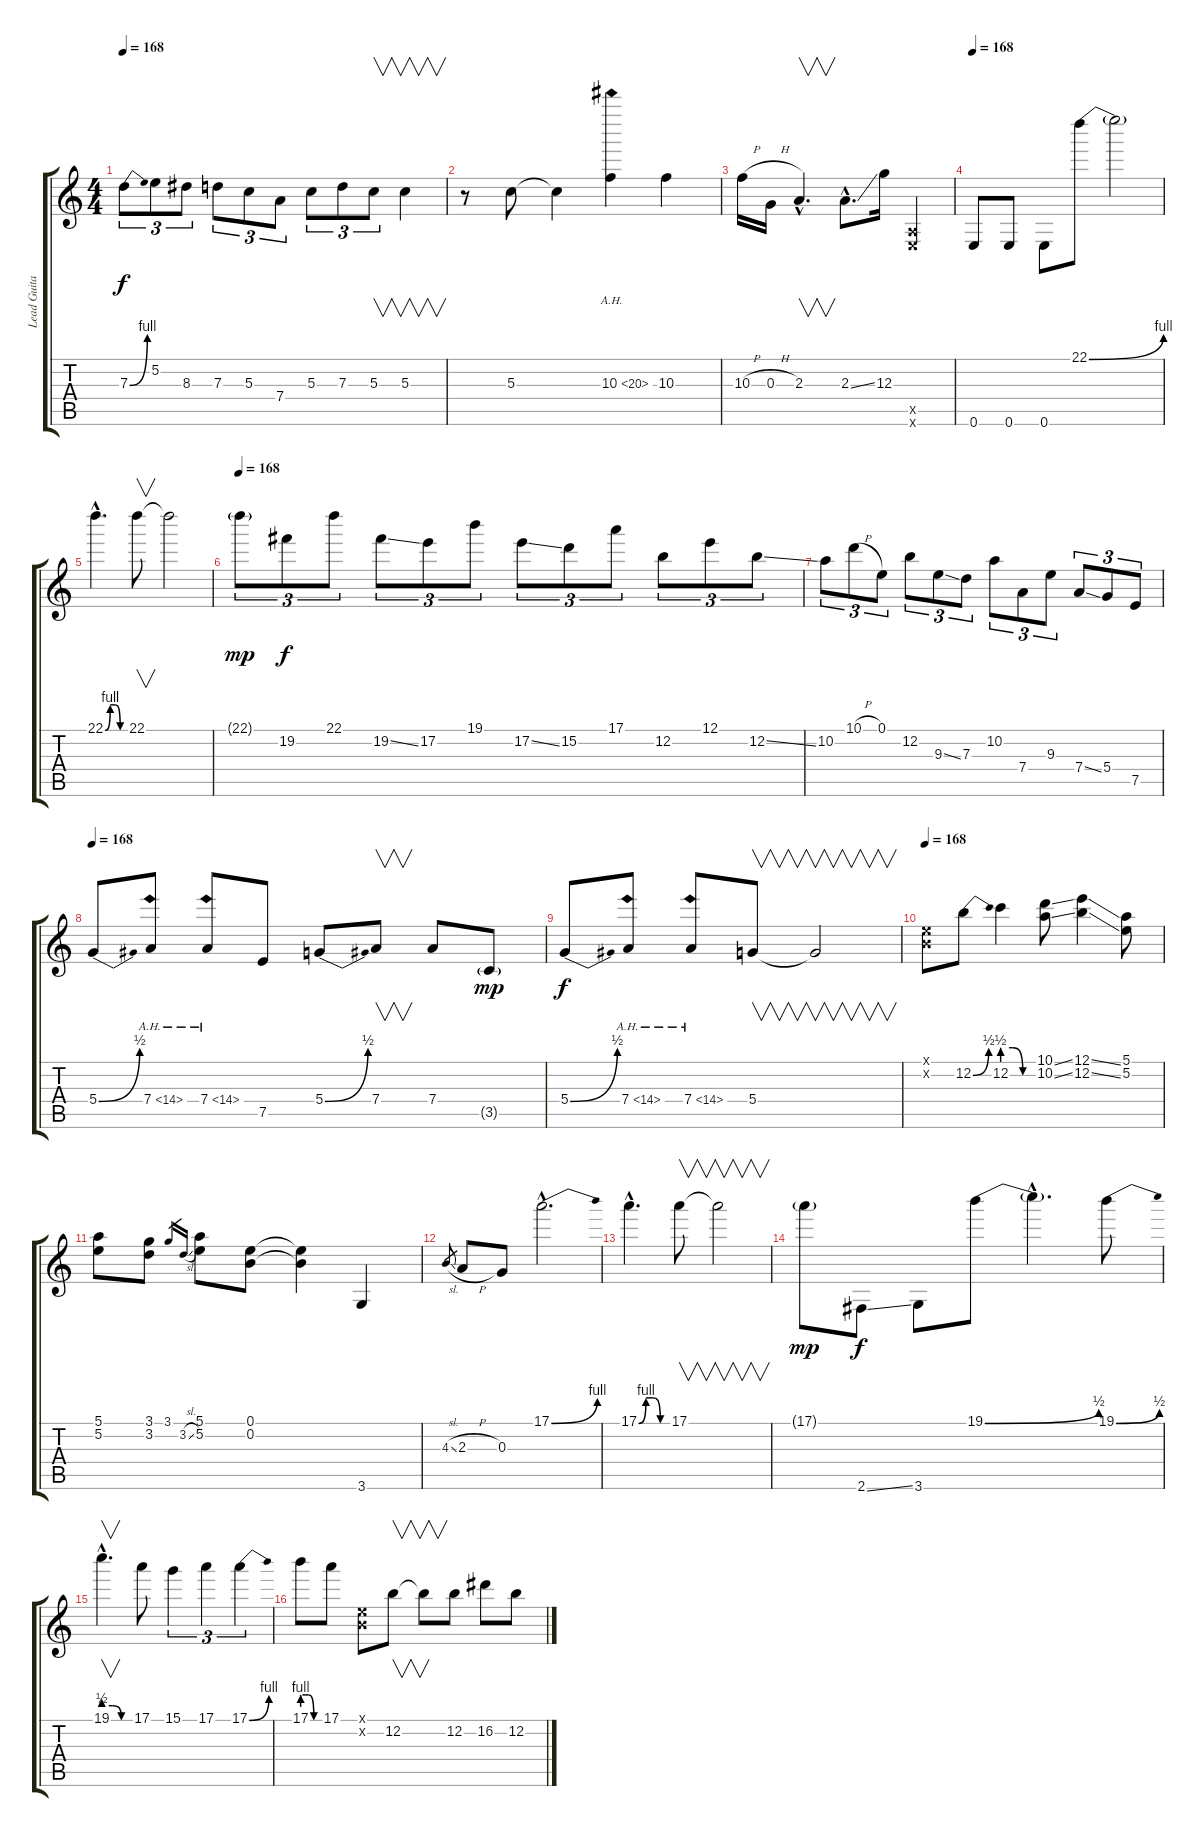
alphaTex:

\track ("Lead Guitar" "Lead Guita") {instrument overdrivenguitar}
\staff {score tabs}
\tuning (E4 B3 G3 D3 A2 E2) {hide}
\ts (4 4)
\tempo 168
\clef g2
\ks c
7.3{be (bend 0 0 60 4)}.8{tu (3 2) dy f} 5.2.8{tu (3 2)} 8.3.8{tu (3 2)} 7.3.8{tu (3 2)} 5.3.8{tu (3 2)} 7.4.8{tu (3 2)} 5.3.8{tu (3 2)} 7.3.8{tu (3 2)} 5.3.8{v tu (3 2)} 5.3.4{v} |
r.8 5.3.8 5.3{t}.4 10.3{ah 10}.4 10.3.4 |
10.3{h}.16 0.3{h}.16 2.3{hac}.4{v d} 2.3{ss hac}.8{d} 12.3.16 (0.5{x} 0.6{x}).4 |
\tempo 168
0.6.8 0.6.8 0.6.8 22.1{be (bend 0 0 60 4)}.8 22.1{t}.2 |
22.1{be (custom 0 0 15 4 30 4 45 0 60 0) hac}.4{d} 22.1.8{v} 22.1{t}.2 |
\tempo 168
22.1{g}.8{tu (3 2) dy mp} 19.2.8{tu (3 2) dy f} 22.1.8{tu (3 2)} 19.2{ss}.8{tu (3 2)} 17.2.8{tu (3 2)} 19.1.8{tu (3 2)} 17.2{ss}.8{tu (3 2)} 15.2.8{tu (3 2)} 17.1.8{tu (3 2)} 12.2.8{tu (3 2)} 12.1.8{tu (3 2)} 12.2{ss}.8{tu (3 2)} |
10.2.8{tu (3 2)} 10.1{h}.8{tu (3 2)} 0.1.8{tu (3 2)} 12.2.8{tu (3 2)} 9.3{ss}.8{tu (3 2)} 7.3.8{tu (3 2)} 10.2.8{tu (3 2)} 7.4.8{tu (3 2)} 9.3.8{tu (3 2)} 7.4{ss}.8{tu (3 2)} 5.4.8{tu (3 2)} 7.5.8{tu (3 2)} |
\tempo 168
5.4{be (bend 0 0 60 2)}.8 7.4{ah 7}.8 7.4{ah 7}.8 7.5.8 5.4{be (bend 0 0 60 2)}.8 7.4.8{v} 7.4.8 3.5{g}.8{dy mp} |
5.4{be (bend 0 0 60 2)}.8{dy f} 7.4{ah 7}.8 7.4{ah 7}.8 5.4.8{v} 5.4{t}.2{v} |
\tempo 168
(0.1{x} 0.2{x}).8 12.2{be (bend 0 0 60 2)}.8 12.2{be (custom 0 2 20 2 40 0 60 0)}.4 (10.1{ss} 10.2{ss}).8 (12.1{ss} 12.2{ss}).4 (5.1 5.2).8 |
(5.1 5.2).8 (3.1 3.2).8 3.1.16{gr} 3.2{sl}.16{gr} (5.1 5.2).8 (0.1 0.2).8 (0.1{t} 0.2{t}).4 3.6.4 |
4.3{sl}.8{gr} 2.3{h}.8 0.3.8 17.1{be (bend 0 0 60 4) hac}.2{d} |
17.1{be (custom 0 0 15 4 30 4 45 0 60 0) hac}.4{d} 17.1.8{v} 17.1{t}.2{v} |
17.1{g}.8{dy mp} 2.6{ss}.8{dy f} 3.6.8 19.1{be (bend 0 0 60 2)}.8 19.1{hac t}.4{d} 19.1{be (bend 0 0 60 2)}.8 |
19.1{be (custom 0 2 20 2 40 0 60 0) hac}.4{v d} 17.1.8 15.1.4{tu (3 2)} 17.1.4{tu (3 2)} 17.1{be (bend 0 0 60 4)}.4{tu (3 2)} |
17.1{be (custom 0 4 20 4 40 0 60 0)}.8 17.1.8 (0.1{x} 0.2{x}).8 12.2.8{v} 12.2{t}.8{v} 12.2.8 16.2.8 12.2.8
